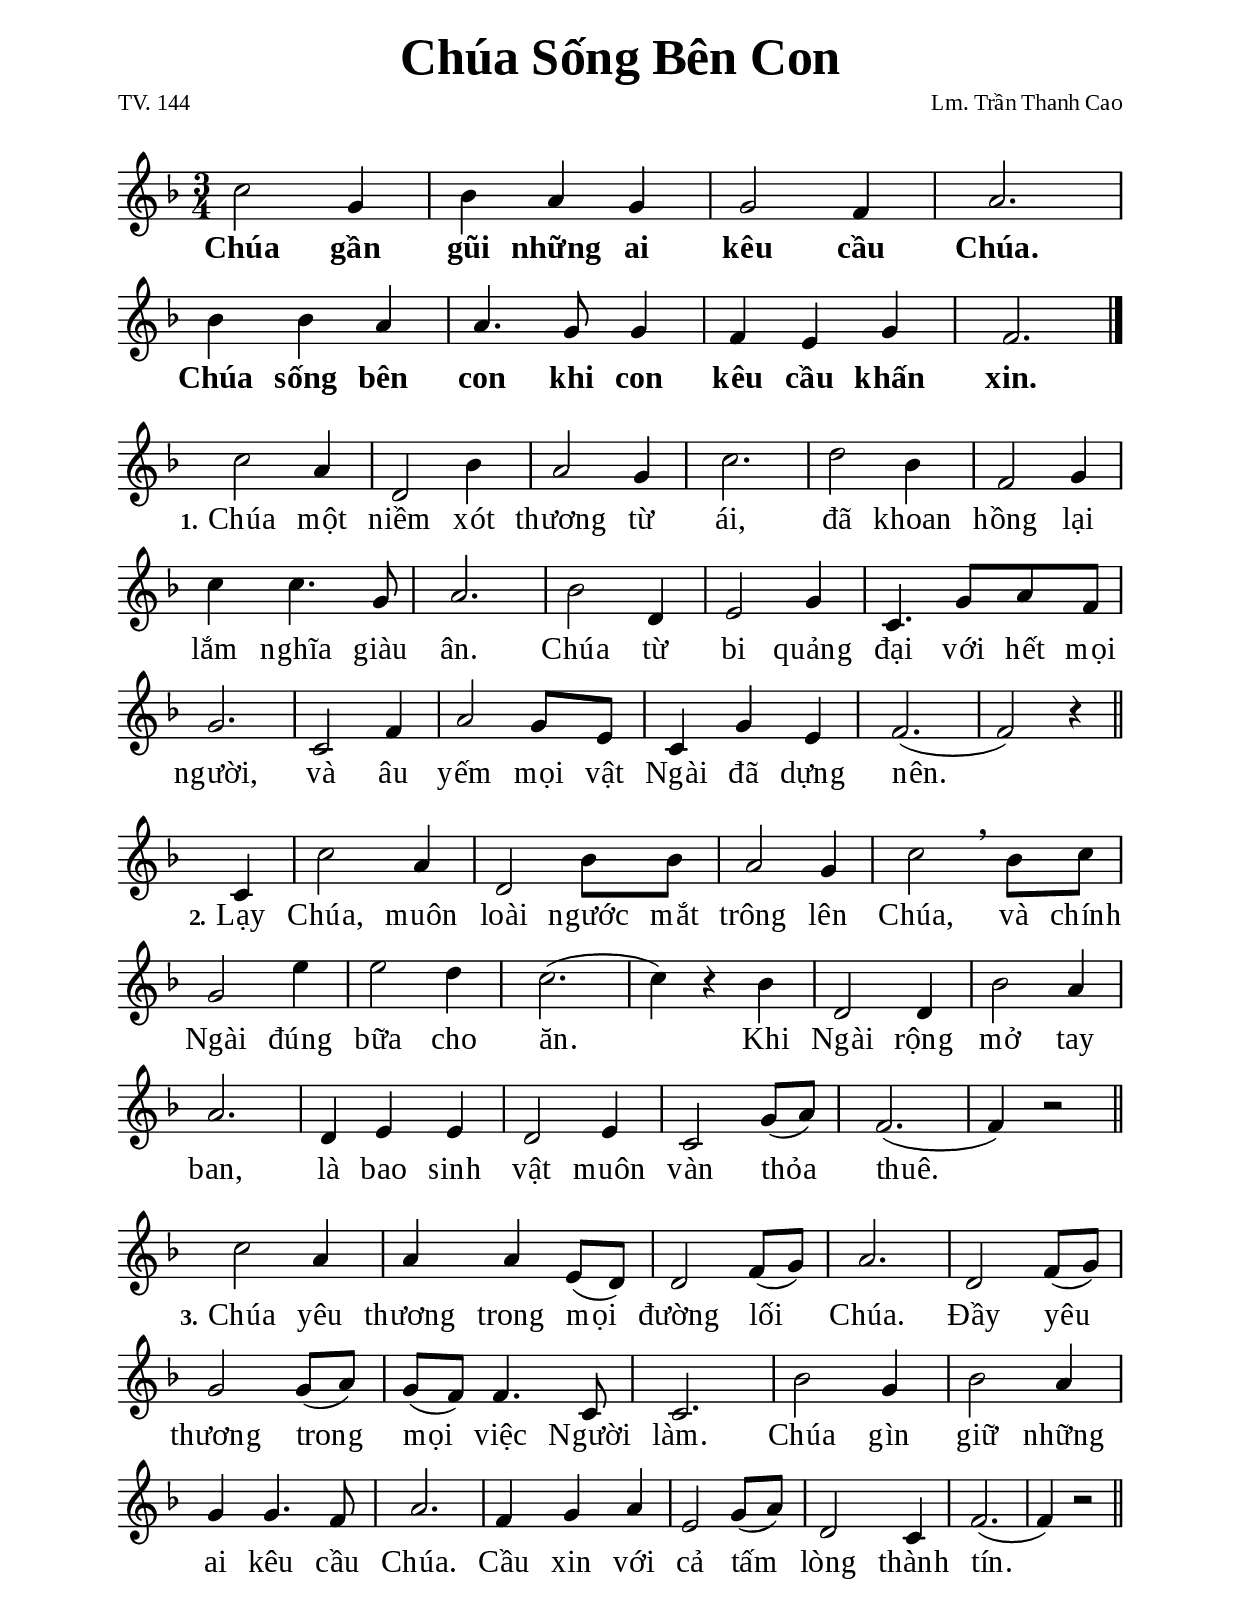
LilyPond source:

% Cài đặt chung
\version "2.20.0"
\include "english.ly"

\header {
  title = \markup { \fontsize #3 "Chúa Sống Bên Con" }
  poet = "TV. 144"
  composer = "Lm. Trần Thanh Cao"
  arranger = " "
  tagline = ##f
}

\paper {
  #(set-paper-size "a4")
  top-margin = 10\mm
  bottom-margin = 10\mm
  left-margin = 20\mm
  right-margin = 20\mm
  indent = #0
  #(define fonts
    (make-pango-font-tree
      "Liberation Serif"
      "Liberation Serif"
      "Liberation Serif"
      (/ 20 20)))
  page-count = #1
}

% Nhạc điệp khúc
nhacDiepKhuc= \relative c'' {
  c2 g4 |
  bf a g |
  g2 f4 |
  a2. |
  bf4 bf a |
  a4. g8 g4 |
  f e g |
  f2. \bar "|."
}

% Nhạc phiên khúc
nhacPhienKhucMot = \relative c'' {
  c2 a4 |
  d,2 bf'4 |
  a2 g4 |
  c2. |
  d2 bf4 |
  f2 g4 |
  c4 c4. g8 |
  a2. |
  bf2 d,4 |
  e2 g4 |
  c,4. g'8 a f |
  g2. |
  c,2 f4 |
  a2 g8 e |
  c4 g' e |
  f2. ( |
  f2) r4 \bar "||"
}

nhacPhienKhucHai = \relative c' {
  \partial 4 c4 |
  c'2 a4 |
  d,2 bf'8 bf |
  a2 g4 |
  c2 \breathe bf8 c |
  g2 e'4 |
  e2 d4 |
  c2. ( |
  c4) r bf |
  d,2 d4 |
  bf'2 a4 |
  a2. |
  d,4 e e |
  d2 e4 |
  c2 g'8 (a) |
  f2. ( |
  f4) r2 \bar "||"
}

nhacPhienKhucBa = \relative c'' {
  c2 a4 |
  a a e8 (d) |
  d2 f8 (g) |
  a2. |
  d,2 f8 (g) |
  g2 g8 (a) |
  g (f) f4. c8 |
  c2. |
  bf'2 g4 |
  bf2 a4 |
  g g4. f8 |
  a2. |
  f4 g a |
  e2 g8 (a) |
  d,2 c4 |
  f2. ( |
  f4) r2 \bar "||"
}

% Lời điệp khúc
loiDiepKhuc = \lyricmode {
  Chúa gần gũi những ai kêu cầu Chúa.
  Chúa sống bên con khi con kêu cầu khấn xin.
}

% Lời phiên khúc
loiPhienKhucMot = \lyricmode {
  \set stanza = #"1."
  Chúa một niềm xót thương từ ái,
  đã khoan hồng lại lắm nghĩa giàu ân.
  Chúa từ bi quảng đại với hết mọi người,
  và âu yếm mọi vật Ngài đã dựng nên.
}

loiPhienKhucHai = \lyricmode {
  \set stanza = #"2."
  Lạy Chúa, muôn loài ngước mắt trông lên Chúa,
  và chính Ngài đúng bữa cho ăn.
  Khi Ngài rộng mở tay ban,
  là bao sinh vật muôn vàn thỏa thuê.
}

loiPhienKhucBa = \lyricmode {
  \set stanza = #"3."
  Chúa yêu thương trong mọi đường lối Chúa.
  Đầy yêu thương trong mọi việc Người làm.
  Chúa gìn giữ những ai kêu cầu Chúa.
  Cầu xin với cả tấm lòng thành tín.
}


% Dàn trang
\score {
  \new ChoirStaff <<
    \new Staff = diepKhuc \with {
        \consists "Merge_rests_engraver"
        \magnifyStaff #(magstep +1)
      }
      <<
      \new Voice = beSop {
        \key f \major \time 3/4 \stemNeutral \nhacDiepKhuc
      }
    >>
    \new Lyrics \lyricsto beSop \loiDiepKhuc
  >>
  \layout {
    \override Lyrics.LyricText.font-series = #'bold
    \override Lyrics.LyricText.font-size = #+3
    \override Lyrics.LyricSpace.minimum-distance = #2.0
    \override Score.BarNumber.break-visibility = ##(#f #f #f)
    \override Score.SpacingSpanner.uniform-stretching = ##t
  }
}

\score {
  \new ChoirStaff <<
    \new Staff = phienKhuc \with {
        \magnifyStaff #(magstep +1)
      }
      <<
      \new Voice = beSop {
        \key f \major \time 3/4 \nhacPhienKhucMot
      }
    >>
    \new Lyrics \lyricsto beSop \loiPhienKhucMot
  >>
  \layout {
    \override Staff.TimeSignature.transparent = ##t
    \override Lyrics.LyricText.font-size = #+3
    \override Lyrics.LyricSpace.minimum-distance = #2.0
    \override Score.BarNumber.break-visibility = ##(#f #f #f)
    \override Score.SpacingSpanner.uniform-stretching = ##t
  } 
}

\score {
  \new ChoirStaff <<
    \new Staff = phienKhuc \with {
        \magnifyStaff #(magstep +1)
      }
      <<
      \new Voice = beSop {
        \key f \major \time 3/4 \nhacPhienKhucHai
      }
    >>
    \new Lyrics \lyricsto beSop \loiPhienKhucHai
  >>
  \layout {
    \override Staff.TimeSignature.transparent = ##t
    \override Lyrics.LyricText.font-size = #+3
    \override Lyrics.LyricSpace.minimum-distance = #2.0
    \override Score.BarNumber.break-visibility = ##(#f #f #f)
    \override Score.SpacingSpanner.uniform-stretching = ##t
  } 
}

\score {
  \new ChoirStaff <<
    \new Staff = phienKhuc \with {
        \magnifyStaff #(magstep +1)
      }
      <<
      \new Voice = beSop {
        \key f \major \time 3/4 \nhacPhienKhucBa
      }
    >>
    \new Lyrics \lyricsto beSop \loiPhienKhucBa
  >>
  \layout {
    \override Staff.TimeSignature.transparent = ##t
    \override Lyrics.LyricText.font-size = #+3
    \override Lyrics.LyricSpace.minimum-distance = #2.0
    \override Score.BarNumber.break-visibility = ##(#f #f #f)
    \override Score.SpacingSpanner.uniform-stretching = ##t
  } 
}
